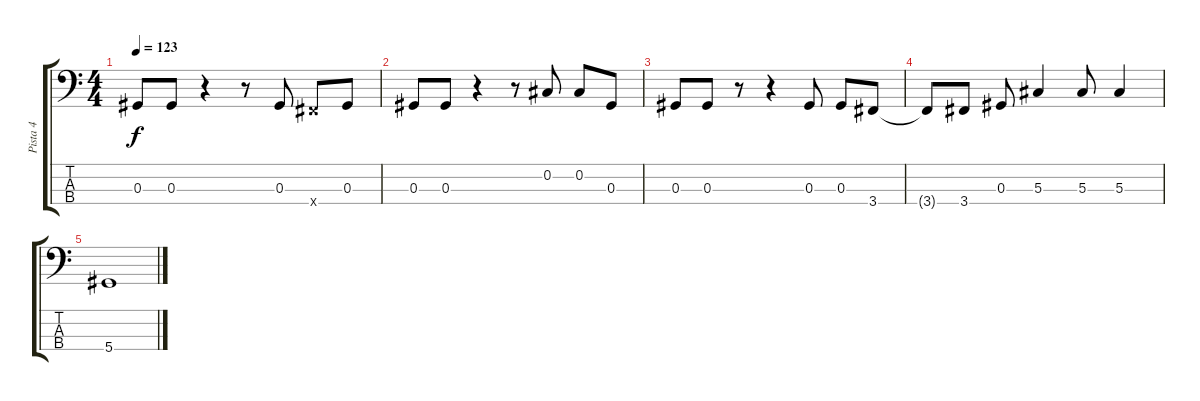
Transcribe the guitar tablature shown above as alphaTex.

\track ("Pista 4" "Pista 4") {instrument electricbassfinger}
\staff {score tabs}
\tuning (Gb2 Db2 Ab1 Eb1) {hide}
\ts (4 4)
\tempo 123
\clef f4
\ks c
0.3.8{dy f} 0.3.8 r.4 r.8 0.3.8 3.4{x}.8 0.3.8 |
0.3.8 0.3.8 r.4 r.8 0.2.8 0.2.8 0.3.8 |
0.3.8 0.3.8 r.8 r.4 0.3.8 0.3.8 3.4.8 |
3.4{t}.8 3.4.8 0.3.8 5.3.4 5.3.8 5.3.4 |
5.4.1
